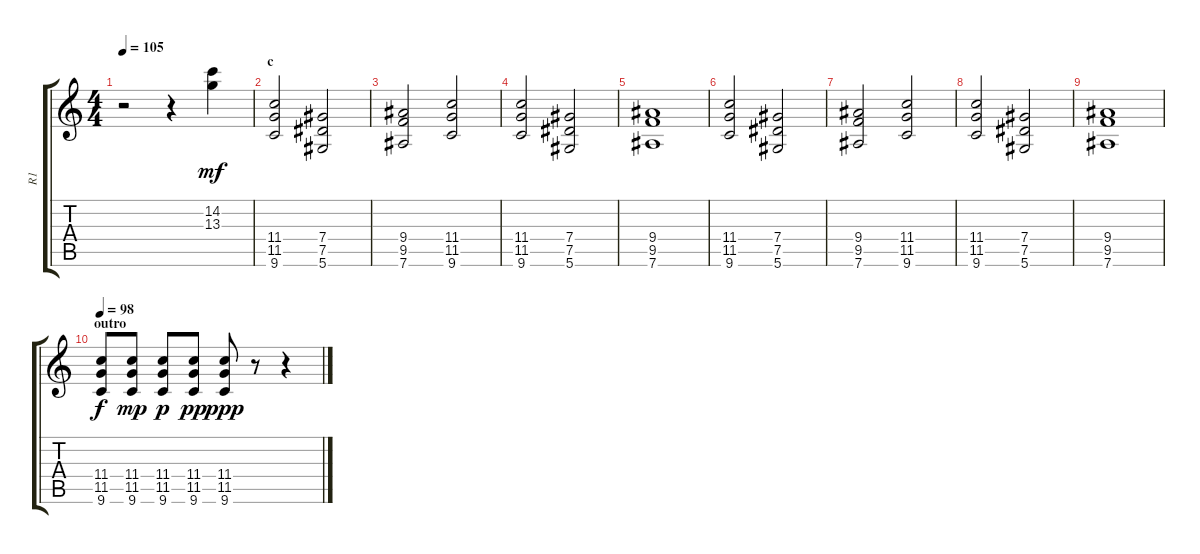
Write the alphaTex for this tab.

\track ("R1" "R1") {instrument distortionguitar}
\staff {score tabs}
\tuning (Eb4 Bb3 Gb3 Db3 Ab2 Eb2) {hide}
\ts (4 4)
\tempo 105
\clef g2
\ks c
r.2{dy f} r.4 (14.2 13.3).4{dy mf} |
\section ("" "c")
(11.4 11.5 9.6).2 (7.4 7.5 5.6).2 |
(9.4 9.5 7.6).2 (11.4 11.5 9.6).2 |
(11.4 11.5 9.6).2 (7.4 7.5 5.6).2 |
(9.4 9.5 7.6).1 |
(11.4 11.5 9.6).2 (7.4 7.5 5.6).2 |
(9.4 9.5 7.6).2 (11.4 11.5 9.6).2 |
(11.4 11.5 9.6).2 (7.4 7.5 5.6).2 |
(9.4 9.5 7.6).1 |
\section ("" "outro")
\tempo 98
(11.4 11.5 9.6).8{dy f} (11.4 11.5 9.6).8{dy mp} (11.4 11.5 9.6).8{dy p} (11.4 11.5 9.6).8{dy pp} (11.4 11.5 9.6).8{dy ppp} r.8 r.4
